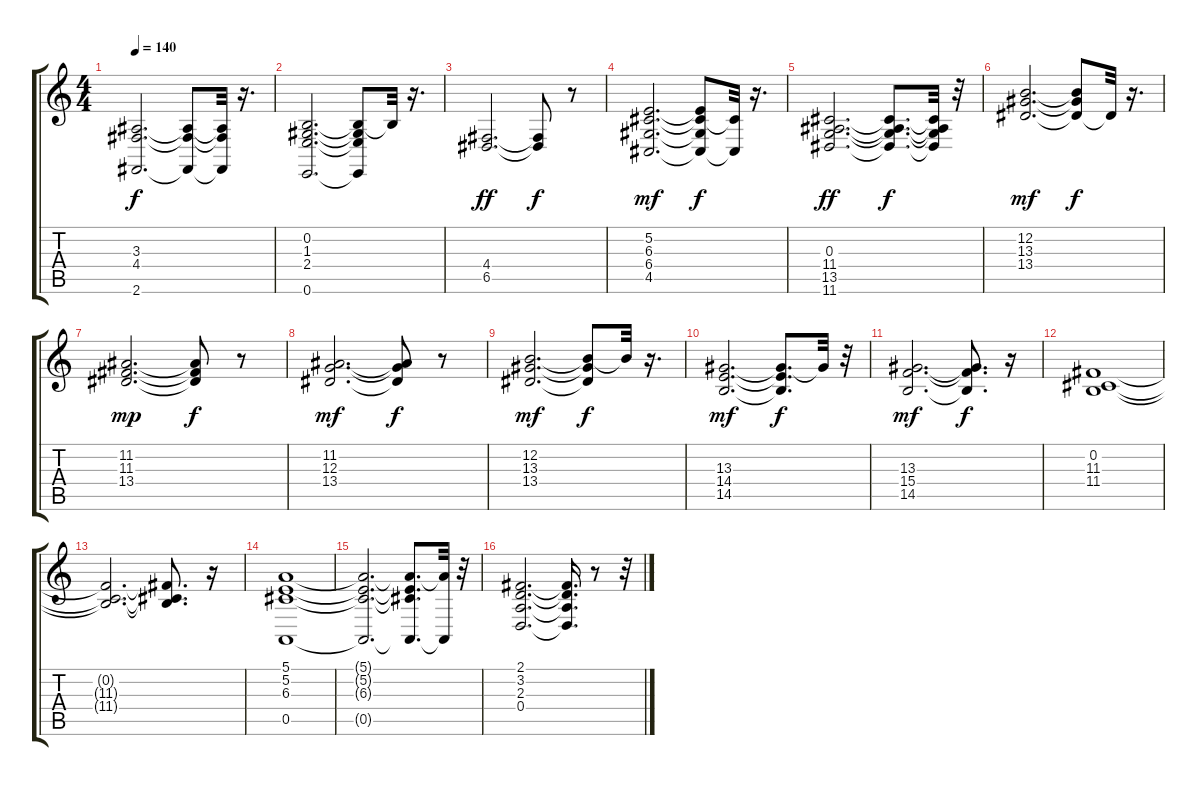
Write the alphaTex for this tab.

\track "" {instrument electricpiano2}
\staff {score tabs}
\tuning (E4 B3 G3 D3 A2 E2) {hide}
\ts (4 4)
\tempo 140
\clef g2
\ks c
(3.3 4.4 2.6).2{d dy f} (3.3{t} 4.4{t} 2.6{t}).8 (3.3{t} 4.4{t} 2.6{t}).32 r.16{d} |
(0.2 1.3 2.4 0.6).2{d} (0.2{t} 1.3{t} 2.4{t} 0.6{t}).8 0.2{t}.32 r.16{d} |
(4.4 6.5).2{d dy ff} (4.4{t} 6.5{t}).8{dy f} r.8 |
(5.2 6.3 6.4 4.5).2{d dy mf} (5.2{t} 6.3{t} 6.4{t} 4.5{t}).8{dy f} (6.3{t} 4.5{t}).32 r.16{d} |
(0.3 11.4 13.5 11.6).2{d dy ff} (0.3{t} 11.4{t} 13.5{t} 11.6{t}).8{d dy f} (0.3{t} 11.4{t} 13.5{t} 11.6{t}).32 r.32 |
(12.2 13.3 13.4).2{d dy mf} (12.2{t} 13.3{t} 13.4{t}).8{dy f} 13.4{t}.32 r.16{d} |
(11.2 11.3 13.4).2{d dy mp} (11.2{t} 11.3{t} 13.4{t}).8{dy f} r.8 |
(11.2 12.3 13.4).2{d dy mf} (11.2{t} 12.3{t} 13.4{t}).8{dy f} r.8 |
(12.2 13.3 13.4).2{d dy mf} (12.2{t} 13.3{t} 13.4{t}).8{dy f} 12.2{t}.32 r.16{d} |
(13.3 14.4 14.5).2{d dy mf} (13.3{t} 14.4{t} 14.5{t}).8{d dy f} 13.3{t}.32 r.32 |
(13.3 15.4 14.5).2{d dy mf} (13.3{t} 15.4{t} 14.5{t}).8{d dy f} r.16 |
(0.2 11.3 11.4).1 |
(0.2{t} 11.3{t} 11.4{t}).2{d} (0.2{t} 11.3{t} 11.4{t}).8{d} r.16 |
(5.1 5.2 6.3 0.5).1 |
(5.1{t} 5.2{t} 6.3{t} 0.5{t}).2{d} (5.1{t} 5.2{t} 6.3{t} 0.5{t}).8{d} (5.1{t} 0.5{t}).32 r.32 |
(2.1 3.2 2.3 0.4).2{d} (2.1{t} 3.2{t} 2.3{t} 0.4{t}).16{d} r.8 r.32
